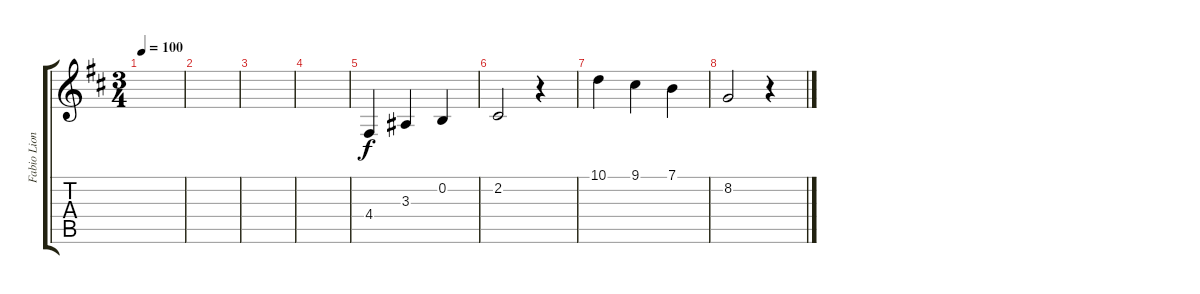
\track ("Fabio Lione" "Fabio Lion") {instrument bassoon}
\staff {score tabs}
\tuning (E4 B3 G3 D3 A2 E2) {hide}
\ts (3 4)
\tempo 100
\clef g2
\ks bminor
|
|
|
|
4.4.4 3.3.4 0.2.4 |
2.2.2 r.4 |
10.1.4 9.1.4 7.1.4 |
8.2.2 r.4
